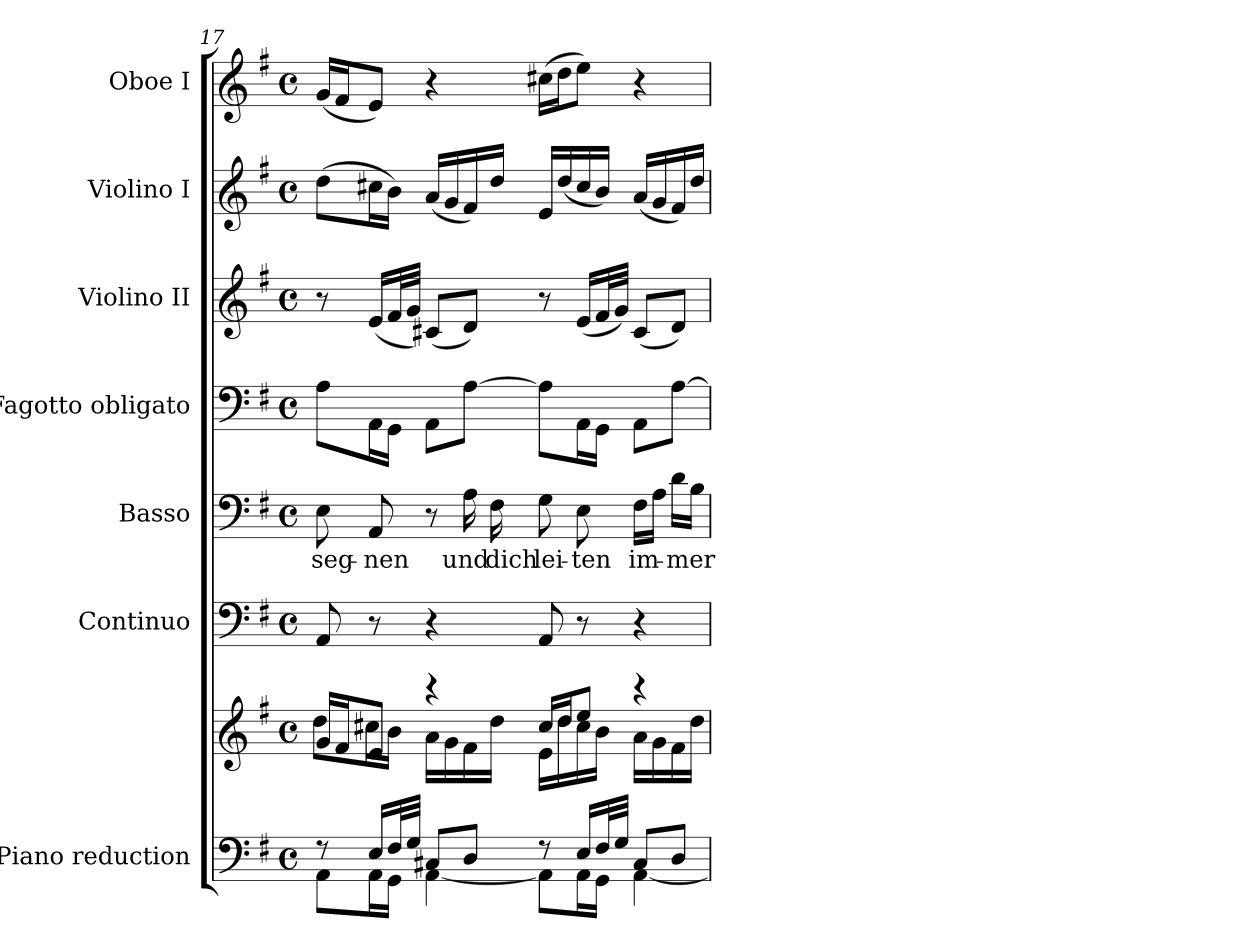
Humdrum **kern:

**kern	**kern	**kern	**kern	**text	**kern	**kern	**kern	**kern
*part7	*part7	*part6	*part5	*part5	*part4	*part3	*part2	*part1
*staff8	*staff7	*staff6	*staff5	*staff5	*staff4	*staff3	*staff2	*staff1
*I"Piano reduction	*	*I"Continuo	*I"Basso	*	*I"Fagotto obligato	*I"Violino II	*I"Violino I	*I"Oboe I
*I'Pno	*	*	*	*	*	*I'Vln	*I'Vln	*I'Ob
!!LO:PB:g=z
*clefF4	*clefG2	*clefF4	*clefF4	*	*clefF4	*clefG2	*clefG2	*clefG2
*k[f#]	*k[f#]	*k[f#]	*k[f#]	*	*k[f#]	*k[f#]	*k[f#]	*k[f#]
*M4/4	*M4/4	*M4/4	*M4/4	*	*M4/4	*M4/4	*M4/4	*M4/4
*met(c)	*met(c)	*met(c)	*met(c)	*	*met(c)	*met(c)	*met(c)	*met(c)
=17	=17	=17	=17	=17	=17	=17	=17	=17
*^	*^	*	*	*	*	*	*	*
!	!	!	!	!	!	!LO:LY:b	!	!	!	!
8r	8AA\L	16g/LL	8dd\L	8AA/	8E\	seg-	8A\L	8r	(>8dd\L	(<16g/LL
.	.	16f#/J	.	.	.	.	.	.	.	16f#/J
!	!	!	!	!	!	!LO:LY:b	!	!	!	!
16E/LL	16AA\L	8e/J	16cc#X\L	8r	8AA/	-nen	16AA\L	(<16e/LL	16cc#X\L	8e/J)
32F#/L	16GG\JJ	.	16b\JJ	.	.	.	16GG\JJ	32f#/L	16b\JJ)	.
32G/JJJ	.	.	.	.	.	.	.	32g/JJJ)	.	.
8C#X/L	[4AA\	4r	16a\LL	4r	8r	.	8AA\L	(<8c#X/L	(<16a/LL	4r
.	.	.	16g\	.	.	.	.	.	16g/	.
!	!	!	!	!	!	!LO:LY:b	!	!	!	!
8D/J	.	.	16f#\	.	16A\	und	[8A\J	8d/J)	16f#/)	.
!	!	!	!	!	!	!LO:LY:b	!	!	!	!
.	.	.	16dd\JJ	.	16F#\	dich	.	.	16dd/JJ	.
!	!	!	!	!	!	!LO:LY:b	!	!	!	!
8r	8AA\L]	16cc#/LL	16e\LL	8AA/	8G\	lei-	8A\L]	8r	16e/LL	(>16cc#X\LL
.	.	16dd/J	16dd\	.	.	.	.	.	(<16dd/	16dd\J
!	!	!	!	!	!	!LO:LY:b	!	!	!	!
16E/LL	16AA\L	8ee/J	16cc#\	8r	8E\	-ten	16AA\L	(<16e/LL	16cc#/	8ee\J)
32F#/L	16GG\JJ	.	16b\JJ	.	.	.	16GG\JJ	32f#/L	16b/JJ)	.
32G/JJJ	.	.	.	.	.	.	.	32g/JJJ)	.	.
!	!	!	!	!	!	!LO:LY:b	!	!	!	!
8C#/L	[4AA\	4r	16a\LL	4r	16F#\LL	im-	8AA\L	(<8c#/L	(<16a/LL	4r
.	.	.	16g\	.	16A\JJ	.	.	.	16g/	.
!	!	!	!	!	!	!LO:LY:b	!	!	!	!
8D/J	.	.	16f#\	.	16d\LL	-mer-	[8A\J	8d/J)	16f#/)	.
.	.	.	16dd\JJ	.	16B\JJ	.	.	.	16dd/JJ	.
*v	*v	*	*	*	*	*	*	*	*	*
*	*v	*v	*	*	*	*	*	*	*
=	=	=	=	=	=	=	=	=
*-	*-	*-	*-	*-	*-	*-	*-	*-
